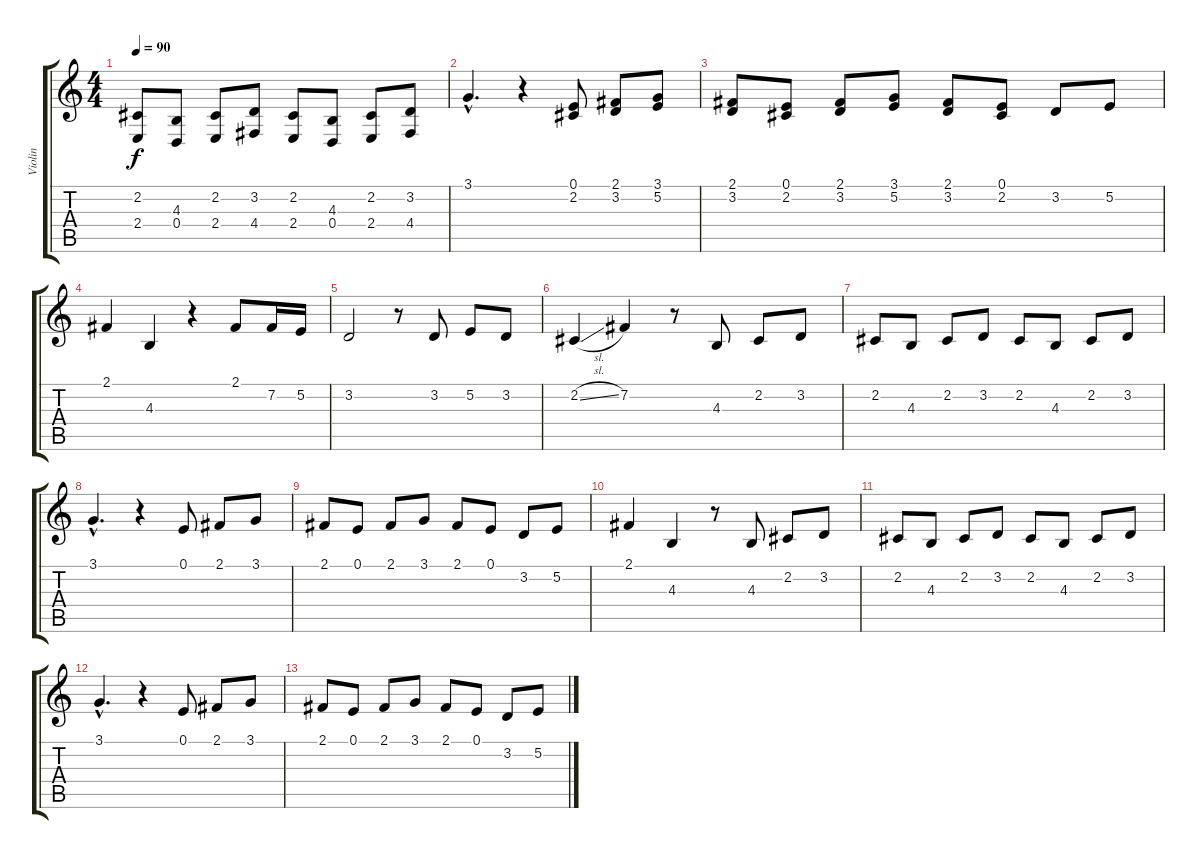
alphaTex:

\track ("Violin" "Violin") {instrument violin}
\staff {score tabs}
\tuning (E4 B3 G3 D3 A2 E2) {hide}
\ts (4 4)
\tempo 90
\clef g2
\ks c
(2.2 2.4).8{dy f} (4.3 0.4).8 (2.2 2.4).8 (3.2 4.4).8 (2.2 2.4).8 (4.3 0.4).8 (2.2 2.4).8 (3.2 4.4).8 |
3.1{hac}.4{d} r.4 (0.1 2.2).8 (2.1 3.2).8 (3.1 5.2).8 |
(2.1 3.2).8 (0.1 2.2).8 (2.1 3.2).8 (3.1 5.2).8 (2.1 3.2).8 (0.1 2.2).8 3.2.8 5.2.8 |
2.1.4 4.3.4 r.4 2.1.8{instrument violin} 7.2.16 5.2.16 |
3.2.2 r.8 3.2.8{instrument violin} 5.2.8 3.2.8 |
2.2{sl}.4 7.2.4 r.8 4.3.8 2.2.8 3.2.8 |
2.2.8 4.3.8 2.2.8 3.2.8 2.2.8 4.3.8 2.2.8 3.2.8 |
3.1{hac}.4{d} r.4 0.1.8 2.1.8 3.1.8 |
2.1.8 0.1.8 2.1.8 3.1.8 2.1.8 0.1.8 3.2.8 5.2.8 |
2.1.4 4.3.4 r.8 4.3.8 2.2.8 3.2.8 |
2.2.8 4.3.8 2.2.8 3.2.8 2.2.8 4.3.8 2.2.8 3.2.8 |
3.1{hac}.4{d} r.4 0.1.8 2.1.8 3.1.8 |
2.1.8 0.1.8 2.1.8 3.1.8 2.1.8 0.1.8 3.2.8 5.2.8
